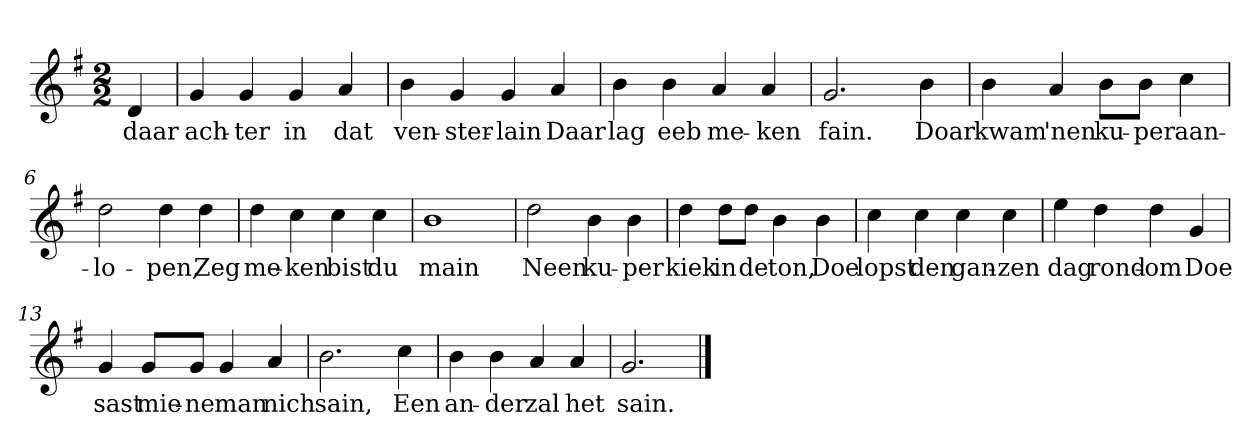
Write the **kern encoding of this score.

**kern	**text
*part1	*part1
*staff1	*staff1
*clefG2	*
*k[f#]	*
*G:	*
*M2/2	*
*MM120	*
=	=
4d	daar
=1	=1
4g	ach-
4g	-ter
4g	in
4a	dat
=2	=2
4b	ven-
4g	-ster-
4g	-lain
4a	Daar
=3	=3
4b	lag
4b	eeb
4a	me-
4a	-ken
=4	=4
2.g	fain.
4b	Doar
=5	=5
4b	kwam
4a	'nen
8b\L	ku-
8b\J	-per
4cc	aan-
=6	=6
2dd	-lo-
4dd	-pen,
4dd	Zeg
=7	=7
4dd	me-
4cc	-ken
4cc	bist
4cc	du
=8	=8
1b	main
=9	=9
2dd	Neen
4b	ku-
4b	-per
=10	=10
4dd	kiek
8dd\L	in
8dd\J	de
4b	ton,
4b	Doe
=11	=11
4cc	lopst
4cc	den
4cc	gan-
4cc	-zen
=12	=12
4ee	dag
4dd	rond-
4dd	-om
4g	Doe
=13	=13
4g	sast
8g/L	mie-
8g/J	-ne
4g	man
4a	nich
=14	=14
2.b	sain,
4cc	Een
=15	=15
4b	an-
4b	-der
4a	zal
4a	het
=16	=16
2.g	sain.
==	==
*-	*-
